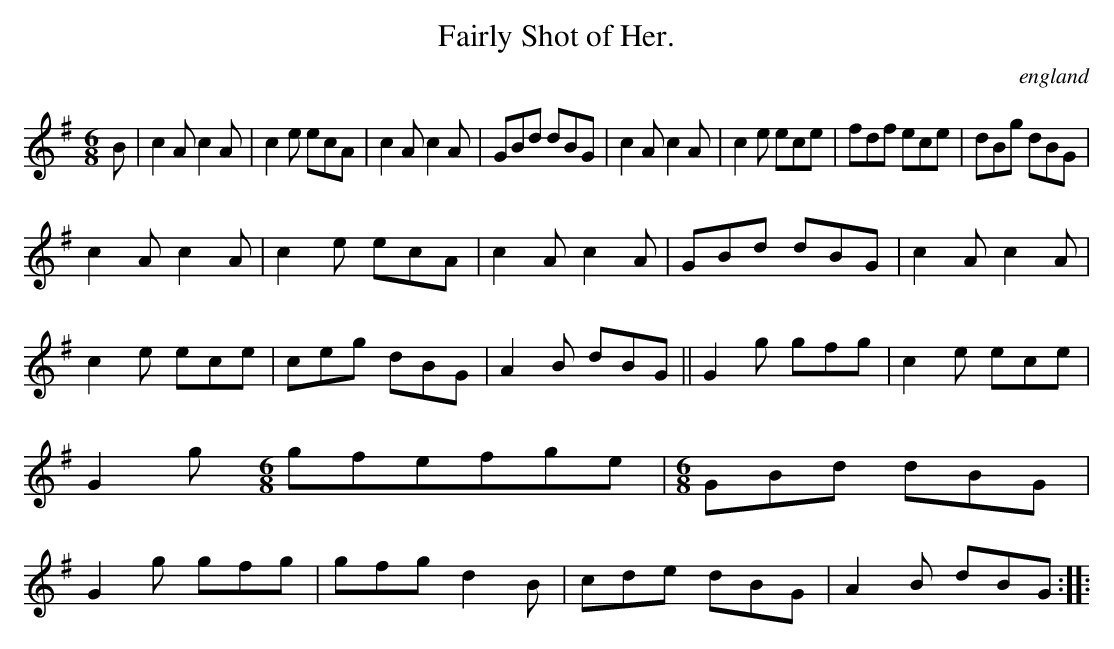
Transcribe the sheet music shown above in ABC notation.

X:1
T:Fairly Shot of Her.
O:england
M:6/8
K:G
B| c2 A c2 A |c2 e ecA| c2 A c2 A| GBd dBG| c2 A c2 A | c2 e ece | fdf ece |\
dBg dBG |
c2 A c2 A |c2 e ecA| c2 A c2 A| GBd dBG| c2 A c2 A | c2 e ece | ceg dBG | A2B dBG||\
G2 g gfg | c2 e ece | G2 g \
M:6/8
gfefge|\
M:6/8
GBd dBG| G2 g gfg |gfg d2 B| cde dBG| A2 B dBG::
